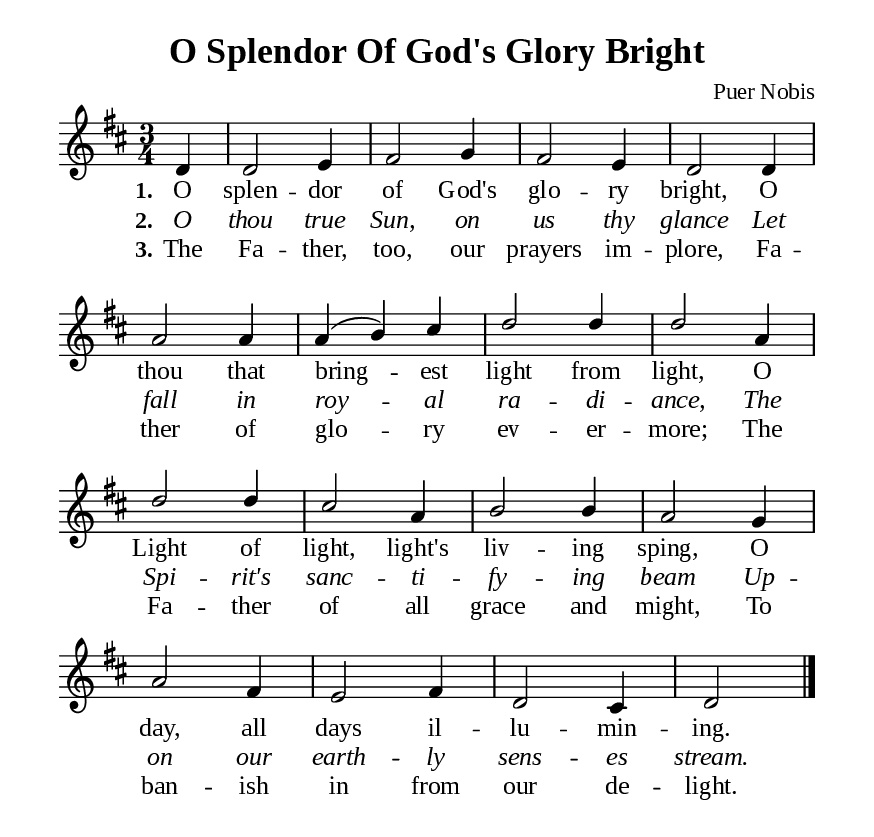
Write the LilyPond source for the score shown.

\version "2.18.2"

\header {
  title = "O Splendor Of God's Glory Bright"
  composer = "Puer Nobis"
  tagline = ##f
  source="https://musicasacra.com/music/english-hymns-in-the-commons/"
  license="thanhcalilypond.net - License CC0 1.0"
}

global= {
  \key d \major
  \time 3/4
  \override Score.BarNumber.break-visibility = ##(#f #f #f)
  \override Lyrics.LyricSpace.minimum-distance = #3.0
}

\paper {
  #(set-paper-size "a5")
  top-margin = 10\mm
  bottom-margin = 5\mm
  left-margin = 10\mm
  right-margin = 10\mm
  indent = #0
  #(define fonts
	 (make-pango-font-tree "Liberation Serif"
	 		       "Liberation Serif"
			       "Liberation Serif"
			       (/ 20 20)))
  system-system-spacing = #'((basic-distance . 3) (padding . 3))
}

printItalic = \with {
  \override LyricText.font-shape = #'italic
}

% Verse music
musicVerseSoprano = \relative c' {
                    \partial 4 d4 |
  %{	01	%} d2 e4 |
  %{	02	%} fis2 g4 |
  %{	03	%} fis2 e4 |
  %{	04	%} d2 d4 |
  %{	05	%} a'2 a4 |
  %{	06	%} a (b) cis |
  %{	07	%} d2 d4 |
  %{	08	%} d2 a4 |
  %{	09	%} d2 d4 |
  %{	10	%} cis2 a4 |
  %{	11	%} b2 b4 |
  %{	12	%} a2 g4 |
  %{	13	%} a2 fis4 |
  %{	14	%} e2 fis4 |
  %{	15	%} d2 cis4 |
                    d2 \bar "|."
}

% Verse lyrics
verseOne = \lyricmode {
  \set stanza = #"1."
  O splen -- dor of God's glo -- ry bright,
  O thou that bring -- est light from light,
  O Light of light, light's liv -- ing sping,
  O day, all days il -- lu -- min -- ing.
}

verseTwo = \lyricmode {
  \set stanza = #"2."
  O thou true Sun, on us thy glance
  Let fall in roy -- al ra -- di -- ance,
  The Spi -- rit's sanc -- ti -- fy -- ing beam
  Up -- on our earth -- ly sens -- es stream.
}

verseThree = \lyricmode {
  \set stanza = #"3."
  The Fa -- ther, too, our prayers im -- plore,
  Fa -- ther of glo -- ry ev -- er -- more;
  The Fa -- ther of all grace and might,
  To ban -- ish in from our de -- light.
}

% Layout
\score {
    \new ChoirStaff <<
      \new Staff <<
        \clef "treble"
        \new Voice = "sopranos" { \global \stemUp \slurUp \musicVerseSoprano }
      >>
      \new Lyrics \lyricsto sopranos \verseOne
      \new Lyrics \printItalic \lyricsto sopranos \verseTwo
      \new Lyrics \lyricsto sopranos \verseThree
    >>
}
